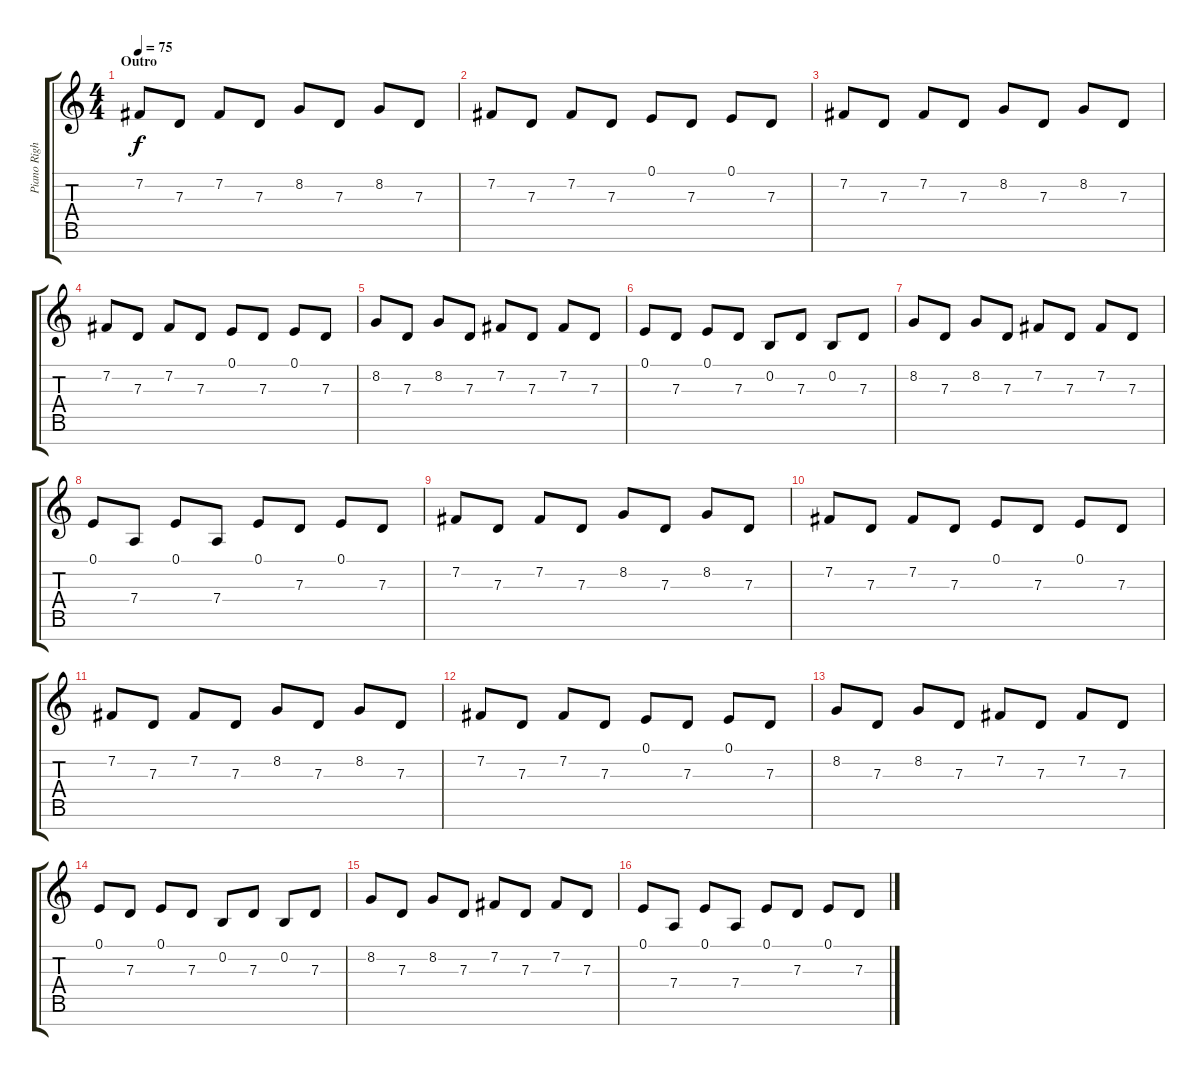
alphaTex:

\track ("Piano Right Hand" "Piano Righ") {instrument acousticgrandpiano}
\staff {score tabs}
\tuning (E4 B3 G3 D3 A2 E2 B1) {hide}
\ts (4 4)
\section ("" "Outro")
\tempo 75
\clef g2
\ks c
7.2.8{dy f} 7.3.8 7.2.8 7.3.8 8.2.8 7.3.8 8.2.8 7.3.8 |
7.2.8 7.3.8 7.2.8 7.3.8 0.1.8 7.3.8 0.1.8 7.3.8 |
7.2.8 7.3.8 7.2.8 7.3.8 8.2.8 7.3.8 8.2.8 7.3.8 |
7.2.8 7.3.8 7.2.8 7.3.8 0.1.8 7.3.8 0.1.8 7.3.8 |
8.2.8 7.3.8 8.2.8 7.3.8 7.2.8 7.3.8 7.2.8 7.3.8 |
0.1.8 7.3.8 0.1.8 7.3.8 0.2.8 7.3.8 0.2.8 7.3.8 |
8.2.8 7.3.8 8.2.8 7.3.8 7.2.8 7.3.8 7.2.8 7.3.8 |
0.1.8 7.4.8 0.1.8 7.4.8 0.1.8 7.3.8 0.1.8 7.3.8 |
7.2.8 7.3.8 7.2.8 7.3.8 8.2.8 7.3.8 8.2.8 7.3.8 |
7.2.8 7.3.8 7.2.8 7.3.8 0.1.8 7.3.8 0.1.8 7.3.8 |
7.2.8 7.3.8 7.2.8 7.3.8 8.2.8 7.3.8 8.2.8 7.3.8 |
7.2.8 7.3.8 7.2.8 7.3.8 0.1.8 7.3.8 0.1.8 7.3.8 |
8.2.8 7.3.8 8.2.8 7.3.8 7.2.8 7.3.8 7.2.8 7.3.8 |
0.1.8 7.3.8 0.1.8 7.3.8 0.2.8 7.3.8 0.2.8 7.3.8 |
8.2.8 7.3.8 8.2.8 7.3.8 7.2.8 7.3.8 7.2.8 7.3.8 |
0.1.8 7.4.8 0.1.8 7.4.8 0.1.8 7.3.8 0.1.8 7.3.8
